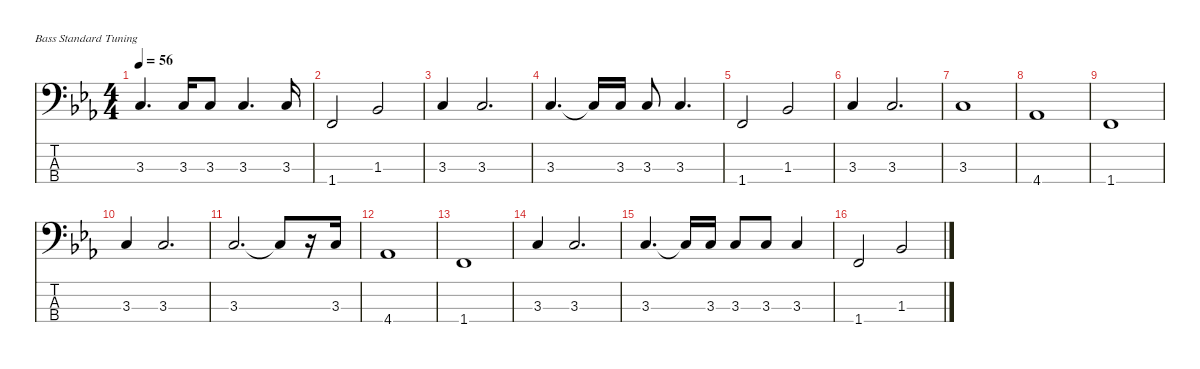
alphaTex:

\defaultSystemsLayout 4
\hideDynamics
\bracketExtendMode nobrackets
\singleTrackTrackNamePolicy hidden
\multiTrackTrackNamePolicy hidden
\firstSystemTrackNameMode fullname
\firstSystemTrackNameOrientation horizontal
\otherSystemsTrackNameOrientation horizontal
\track ("Bass" "el.bs.") {instrument electricbassfinger}
\staff {score tabs}
\tuning (G2 D2 A1 E1)
\ts (4 4)
\tempo 56
\clef f4
\ks cminor
3.3{acc forcenatural}.4{d dy f beam Up} 3.3{acc forcenatural}.16{beam Up} 3.3{acc forcenatural}.8{beam Up} 3.3{acc forcenatural}.4{d beam Up} 3.3{acc forcenatural}.16{beam Up} |
1.4{acc forcenatural}.2{beam Up} 1.3{acc b}.2{beam Up} |
3.3{acc forcenatural}.4{beam Up} 3.3{acc forcenatural}.2{d beam Up} |
3.3{acc forcenatural}.4{d beam Up} 3.3{t acc forcenatural}.16{beam Up} 3.3{acc forcenatural}.16{beam Up} 3.3{acc forcenatural}.8{beam Up} 3.3{acc forcenatural}.4{d beam Up} |
1.4{acc forcenatural}.2{beam Up} 1.3{acc b}.2{beam Up} |
3.3{acc forcenatural}.4{beam Up} 3.3{acc forcenatural}.2{d beam Up} |
3.3{acc forcenatural}.1{beam Up} |
4.4{acc b}.1{beam Up} |
1.4{acc forcenatural}.1{beam Up} |
3.3{acc forcenatural}.4{beam Up} 3.3{acc forcenatural}.2{d beam Up} |
3.3{acc forcenatural}.2{d beam Up} 3.3{t acc forcenatural}.8{beam Up} r.16{beam Up} 3.3{acc forcenatural}.16{beam Up} |
4.4{acc b}.1{beam Up} |
1.4{acc forcenatural}.1{beam Up} |
3.3{acc forcenatural}.4{beam Up} 3.3{acc forcenatural}.2{d beam Up} |
3.3{acc forcenatural}.4{d beam Up} 3.3{t acc forcenatural}.16{beam Up} 3.3{acc forcenatural}.16{beam Up} 3.3{acc forcenatural}.8{beam Up} 3.3{acc forcenatural}.8{beam Up} 3.3{acc forcenatural}.4{beam Up} |
1.4{acc forcenatural}.2{beam Up} 1.3{acc b}.2{beam Up}
